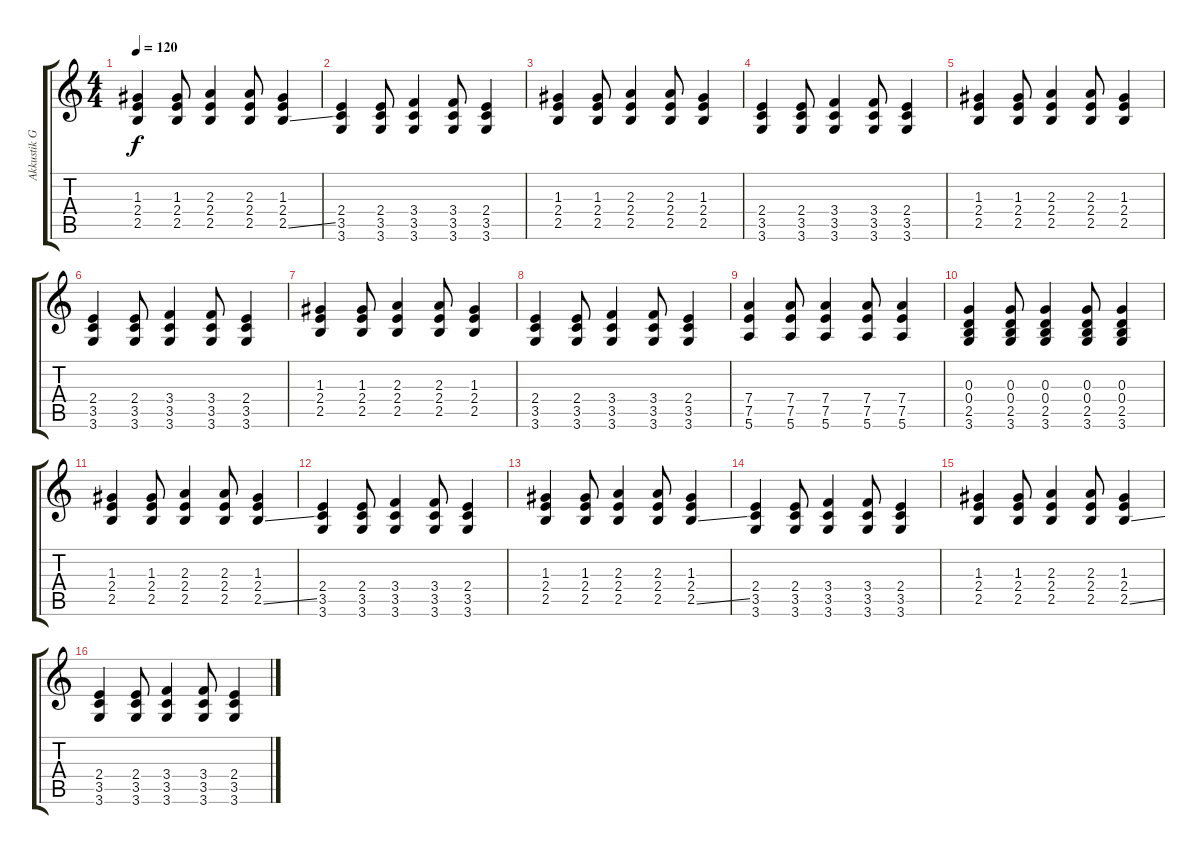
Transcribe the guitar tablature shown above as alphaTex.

\track ("Akkustik Gitarre" "Akkustik G") {instrument acousticguitarsteel}
\staff {score tabs}
\tuning (E4 B3 G3 D3 A2 E2) {hide}
\ts (4 4)
\tempo 120
\clef g2
\ks c
(1.3 2.4 2.5).4{dy f instrument acousticguitarsteel} (1.3 2.4 2.5).8 (2.3 2.4 2.5).4 (2.3 2.4 2.5).8 (1.3 2.4 2.5{ss}).4 |
(2.4 3.5 3.6).4 (2.4 3.5 3.6).8 (3.4 3.5 3.6).4 (3.4 3.5 3.6).8 (2.4 3.5 3.6).4 |
(1.3 2.4 2.5).4 (1.3 2.4 2.5).8 (2.3 2.4 2.5).4 (2.3 2.4 2.5).8 (1.3 2.4 2.5).4 |
(2.4 3.5 3.6).4 (2.4 3.5 3.6).8 (3.4 3.5 3.6).4 (3.4 3.5 3.6).8 (2.4 3.5 3.6).4 |
(1.3 2.4 2.5).4 (1.3 2.4 2.5).8 (2.3 2.4 2.5).4 (2.3 2.4 2.5).8 (1.3 2.4 2.5).4 |
(2.4 3.5 3.6).4 (2.4 3.5 3.6).8 (3.4 3.5 3.6).4 (3.4 3.5 3.6).8 (2.4 3.5 3.6).4 |
(1.3 2.4 2.5).4 (1.3 2.4 2.5).8 (2.3 2.4 2.5).4 (2.3 2.4 2.5).8 (1.3 2.4 2.5).4 |
(2.4 3.5 3.6).4 (2.4 3.5 3.6).8 (3.4 3.5 3.6).4 (3.4 3.5 3.6).8 (2.4 3.5 3.6).4 |
(7.4 7.5 5.6).4 (7.4 7.5 5.6).8 (7.4 7.5 5.6).4 (7.4 7.5 5.6).8 (7.4 7.5 5.6).4 |
(0.3 0.4 2.5 3.6).4 (0.3 0.4 2.5 3.6).8 (0.3 0.4 2.5 3.6).4 (0.3 0.4 2.5 3.6).8 (0.3 0.4 2.5 3.6).4 |
(1.3 2.4 2.5).4 (1.3 2.4 2.5).8 (2.3 2.4 2.5).4 (2.3 2.4 2.5).8 (1.3 2.4 2.5{ss}).4 |
(2.4 3.5 3.6).4 (2.4 3.5 3.6).8 (3.4 3.5 3.6).4 (3.4 3.5 3.6).8 (2.4 3.5 3.6).4 |
(1.3 2.4 2.5).4 (1.3 2.4 2.5).8 (2.3 2.4 2.5).4 (2.3 2.4 2.5).8 (1.3 2.4 2.5{ss}).4 |
(2.4 3.5 3.6).4 (2.4 3.5 3.6).8 (3.4 3.5 3.6).4 (3.4 3.5 3.6).8 (2.4 3.5 3.6).4 |
(1.3 2.4 2.5).4 (1.3 2.4 2.5).8 (2.3 2.4 2.5).4 (2.3 2.4 2.5).8 (1.3 2.4 2.5{ss}).4 |
(2.4 3.5 3.6).4 (2.4 3.5 3.6).8 (3.4 3.5 3.6).4 (3.4 3.5 3.6).8 (2.4 3.5 3.6).4
